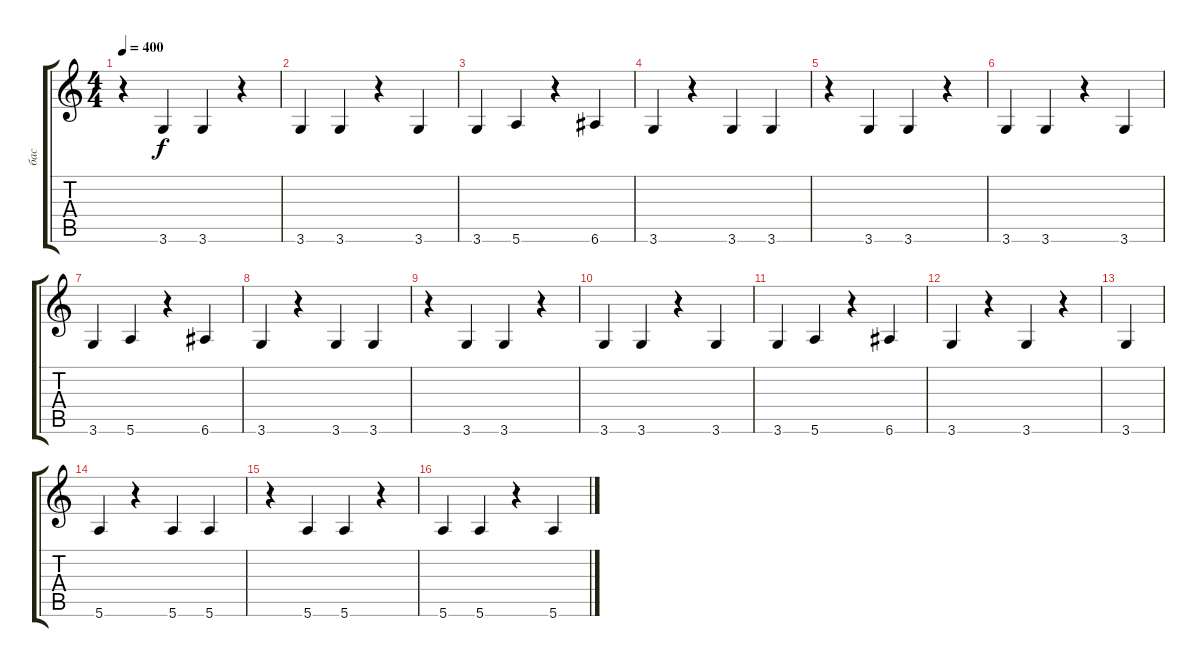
\track ("бас" "бас") {instrument acousticbass}
\staff {score tabs}
\tuning (E4 B3 G3 D3 A2 E2) {hide}
\ts (4 4)
\tempo 400
\clef g2
\ks c
r.4{dy f} 3.6.4 3.6.4 r.4 |
3.6.4 3.6.4 r.4 3.6.4 |
3.6.4 5.6.4 r.4 6.6.4 |
3.6.4 r.4 3.6.4 3.6.4 |
r.4 3.6.4 3.6.4 r.4 |
3.6.4 3.6.4 r.4 3.6.4 |
3.6.4 5.6.4 r.4 6.6.4 |
3.6.4 r.4 3.6.4 3.6.4 |
r.4 3.6.4 3.6.4 r.4 |
3.6.4 3.6.4 r.4 3.6.4 |
3.6.4 5.6.4 r.4 6.6.4 |
3.6.4 r.4 3.6.4 r.4 |
3.6.4 |
5.6.4 r.4 5.6.4 5.6.4 |
r.4 5.6.4 5.6.4 r.4 |
5.6.4 5.6.4 r.4 5.6.4
